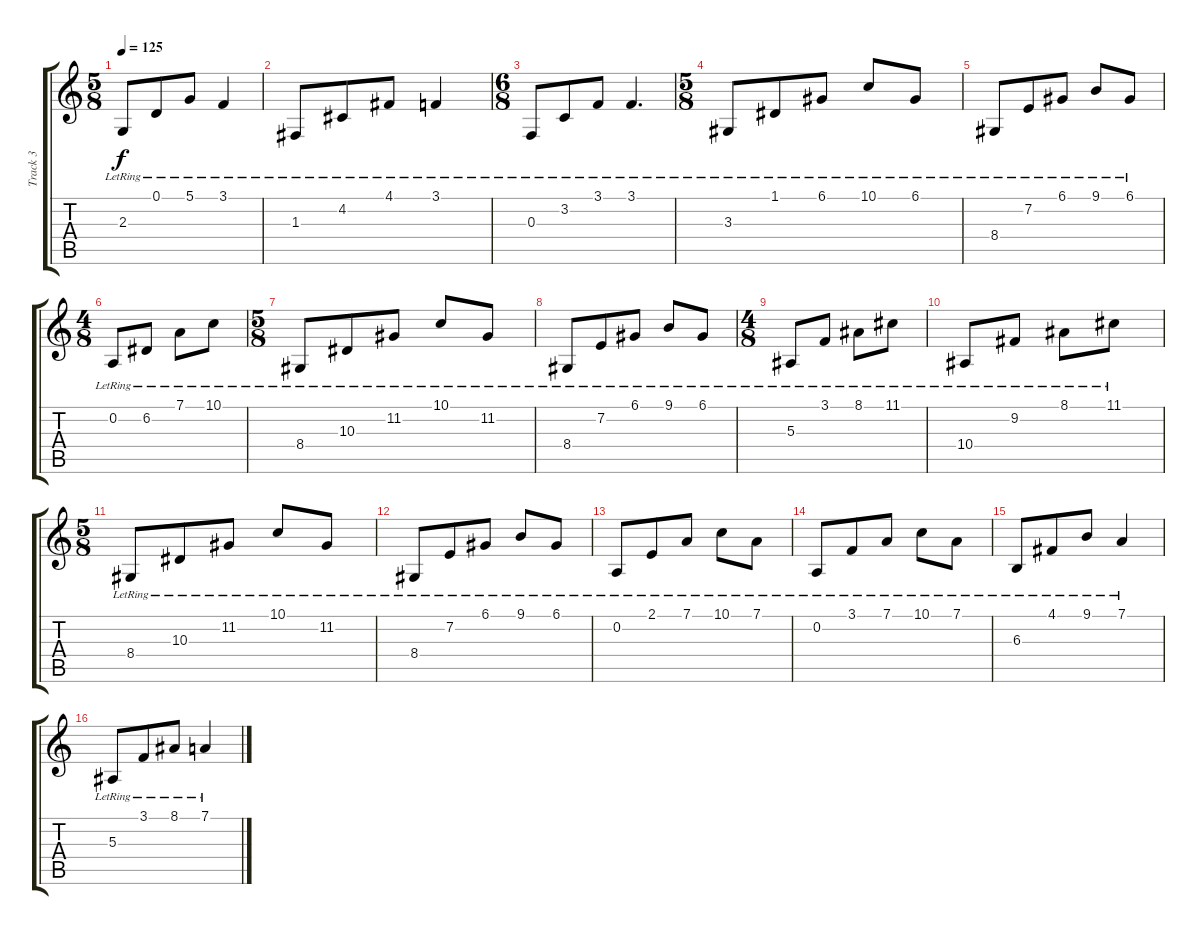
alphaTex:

\track ("Track 3" "Track 3") {instrument acousticgrandpiano}
\staff {score tabs}
\tuning (D4 A3 F3 C3 G2 D2) {hide}
\ts (5 8)
\tempo 125
\clef g2
\ks c
2.3{lr}.8{dy f} 0.1{lr}.8 5.1{lr}.8 3.1{lr}.4 |
1.3{lr}.8 4.2{lr}.8 4.1{lr}.8 3.1{lr}.4 |
\ts (6 8)
0.3{lr}.8 3.2{lr}.8 3.1{lr}.8 3.1{lr}.4{d} |
\ts (5 8)
3.3{lr}.8 1.1{lr}.8 6.1{lr}.8 10.1{lr}.8 6.1{lr}.8 |
8.4{lr}.8 7.2{lr}.8 6.1{lr}.8 9.1{lr}.8 6.1{lr}.8 |
\ts (4 8)
0.2{lr}.8 6.2{lr}.8 7.1{lr}.8 10.1{lr}.8 |
\ts (5 8)
8.4{lr}.8 10.3{lr}.8 11.2{lr}.8 10.1{lr}.8 11.2{lr}.8 |
8.4{lr}.8 7.2{lr}.8 6.1{lr}.8 9.1{lr}.8 6.1{lr}.8 |
\ts (4 8)
5.3{lr}.8 3.1{lr}.8 8.1{lr}.8 11.1{lr}.8 |
10.4{lr}.8 9.2{lr}.8 8.1{lr}.8 11.1{lr}.8 |
\ts (5 8)
8.4{lr}.8 10.3{lr}.8 11.2{lr}.8 10.1{lr}.8 11.2{lr}.8 |
8.4{lr}.8 7.2{lr}.8 6.1{lr}.8 9.1{lr}.8 6.1{lr}.8 |
0.2{lr}.8 2.1{lr}.8 7.1{lr}.8 10.1{lr}.8 7.1{lr}.8 |
0.2{lr}.8 3.1{lr}.8 7.1{lr}.8 10.1{lr}.8 7.1{lr}.8 |
6.3{lr}.8 4.1{lr}.8 9.1{lr}.8 7.1{lr}.4 |
5.3{lr}.8 3.1{lr}.8 8.1{lr}.8 7.1{lr}.4
